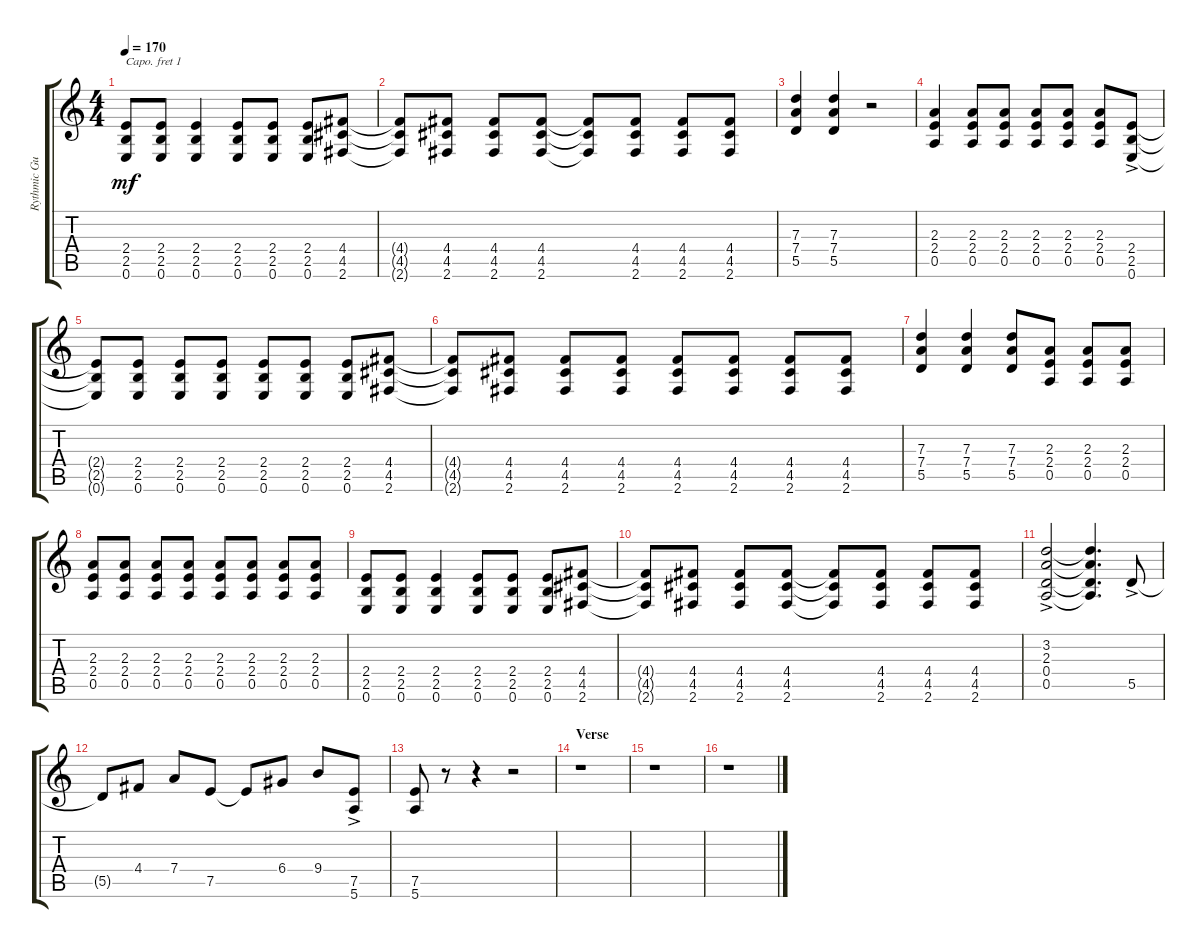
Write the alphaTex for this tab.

\track ("Rythmic Guitar - Sébastien Lefebvre" "Rythmic Gu") {instrument overdrivenguitar}
\staff {score tabs}
\capo 1
\tuning (Eb4 Bb3 Gb3 Db3 Ab2 Eb2) {hide}
\ts (4 4)
\tempo 170
\clef g2
\ks c
(2.4 2.5 0.6).8{dy mf} (2.4 2.5 0.6).8 (2.4 2.5 0.6).4 (2.4 2.5 0.6).8 (2.4 2.5 0.6).8 (2.4 2.5 0.6).8 (4.4 4.5 2.6).8 |
(4.4{t} 4.5{t} 2.6{t}).8 (4.4 4.5 2.6).8 (4.4 4.5 2.6).8 (4.4 4.5 2.6).8 (4.4{t} 4.5{t} 2.6{t}).8 (4.4 4.5 2.6).8 (4.4 4.5 2.6).8 (4.4 4.5 2.6).8 |
(7.3 7.4 5.5).4 (7.3 7.4 5.5).4 r.2 |
(2.3 2.4 0.5).4 (2.3 2.4 0.5).8 (2.3 2.4 0.5).8 (2.3 2.4 0.5).8 (2.3 2.4 0.5).8 (2.3 2.4 0.5).8 (2.4{ac} 2.5{ac} 0.6{ac}).8 |
(2.4{t} 2.5{t} 0.6{t}).8 (2.4 2.5 0.6).8 (2.4 2.5 0.6).8 (2.4 2.5 0.6).8 (2.4 2.5 0.6).8 (2.4 2.5 0.6).8 (2.4 2.5 0.6).8 (4.4 4.5 2.6).8 |
(4.4{t} 4.5{t} 2.6{t}).8 (4.4 4.5 2.6).8 (4.4 4.5 2.6).8 (4.4 4.5 2.6).8 (4.4 4.5 2.6).8 (4.4 4.5 2.6).8 (4.4 4.5 2.6).8 (4.4 4.5 2.6).8 |
(7.3 7.4 5.5).4 (7.3 7.4 5.5).4 (7.3 7.4 5.5).8 (2.3 2.4 0.5).8 (2.3 2.4 0.5).8 (2.3 2.4 0.5).8 |
(2.3 2.4 0.5).8 (2.3 2.4 0.5).8 (2.3 2.4 0.5).8 (2.3 2.4 0.5).8 (2.3 2.4 0.5).8 (2.3 2.4 0.5).8 (2.3 2.4 0.5).8 (2.3 2.4 0.5).8 |
(2.4 2.5 0.6).8 (2.4 2.5 0.6).8 (2.4 2.5 0.6).4 (2.4 2.5 0.6).8 (2.4 2.5 0.6).8 (2.4 2.5 0.6).8 (4.4 4.5 2.6).8 |
(4.4{t} 4.5{t} 2.6{t}).8 (4.4 4.5 2.6).8 (4.4 4.5 2.6).8 (4.4 4.5 2.6).8 (4.4{t} 4.5{t} 2.6{t}).8 (4.4 4.5 2.6).8 (4.4 4.5 2.6).8 (4.4 4.5 2.6).8 |
(3.2{ac} 2.3{ac} 0.4{ac} 0.5{ac}).2 (3.2{t} 2.3{t} 0.4{t} 0.5{t}).4{d} 5.5{ac}.8 |
5.5{t}.8 4.4.8 7.4.8 7.5.8 7.5{t}.8 6.4.8 9.4.8 (7.5{ac} 5.6{ac}).8 |
(7.5 5.6).8 r.8 r.4 r.2 |
\section ("" "Verse")
r.1 |
r.1 |
r.1
